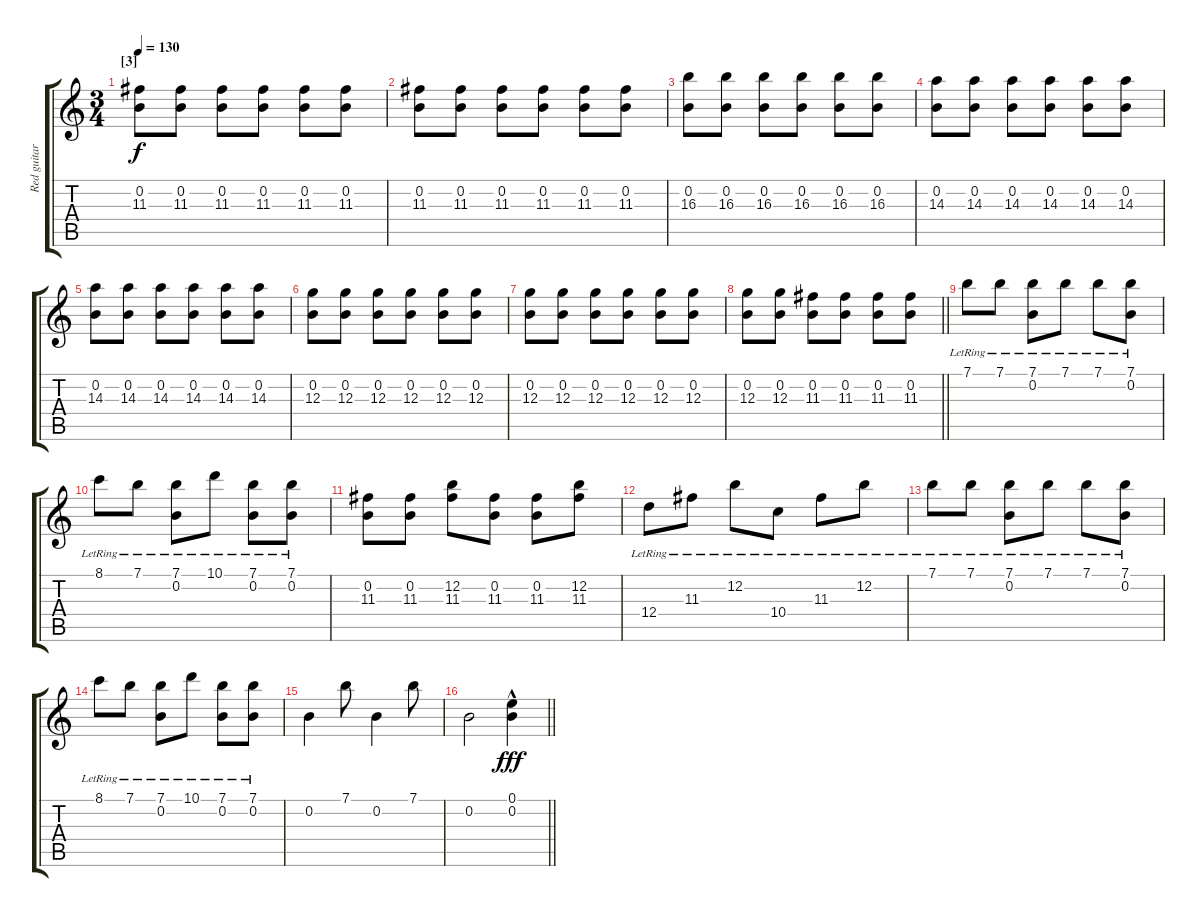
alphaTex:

\track ("Red guitar" "Red guitar") {instrument overdrivenguitar}
\staff {score tabs}
\tuning (E4 B3 G3 D3 A2 E2) {hide}
\ts (3 4)
\section ("" "[3]")
\tempo 130
\clef g2
\ks c
(0.2 11.3).8{dy f volume 9} (0.2 11.3).8 (0.2 11.3).8 (0.2 11.3).8 (0.2 11.3).8 (0.2 11.3).8 |
(0.2 11.3).8 (0.2 11.3).8 (0.2 11.3).8 (0.2 11.3).8 (0.2 11.3).8 (0.2 11.3).8 |
(0.2 16.3).8 (0.2 16.3).8 (0.2 16.3).8 (0.2 16.3).8 (0.2 16.3).8 (0.2 16.3).8 |
(0.2 14.3).8 (0.2 14.3).8 (0.2 14.3).8 (0.2 14.3).8 (0.2 14.3).8 (0.2 14.3).8 |
(0.2 14.3).8 (0.2 14.3).8 (0.2 14.3).8 (0.2 14.3).8 (0.2 14.3).8 (0.2 14.3).8 |
(0.2 12.3).8 (0.2 12.3).8 (0.2 12.3).8 (0.2 12.3).8 (0.2 12.3).8 (0.2 12.3).8 |
(0.2 12.3).8 (0.2 12.3).8 (0.2 12.3).8 (0.2 12.3).8 (0.2 12.3).8 (0.2 12.3).8 |
\barLineRight lightlight
(0.2 12.3).8 (0.2 12.3).8 (0.2 11.3).8 (0.2 11.3).8 (0.2 11.3).8 (0.2 11.3).8 |
\section ("" "")
7.1{lr}.8 7.1{lr}.8 (7.1{lr} 0.2{lr}).8 7.1{lr}.8 7.1{lr}.8 (7.1{lr} 0.2{lr}).8 |
8.1{lr}.8 7.1{lr}.8 (7.1{lr} 0.2{lr}).8 10.1{lr}.8 (7.1{lr} 0.2{lr}).8 (7.1{lr} 0.2{lr}).8 |
(0.2 11.3).8 (0.2 11.3).8 (12.2 11.3).8 (0.2 11.3).8 (0.2 11.3).8 (12.2 11.3).8 |
12.4{lr}.8 11.3{lr}.8 12.2{lr}.8 10.4{lr}.8 11.3{lr}.8 12.2{lr}.8 |
7.1{lr}.8 7.1{lr}.8 (7.1{lr} 0.2{lr}).8 7.1{lr}.8 7.1{lr}.8 (7.1{lr} 0.2{lr}).8 |
8.1{lr}.8 7.1{lr}.8 (7.1{lr} 0.2{lr}).8 10.1{lr}.8 (7.1{lr} 0.2{lr}).8 (7.1{lr} 0.2{lr}).8 |
0.2.4 7.1.8 0.2.4 7.1.8 |
\barLineRight lightlight
0.2.2 (0.1{hac} 0.2{hac}).4{dy fff}
